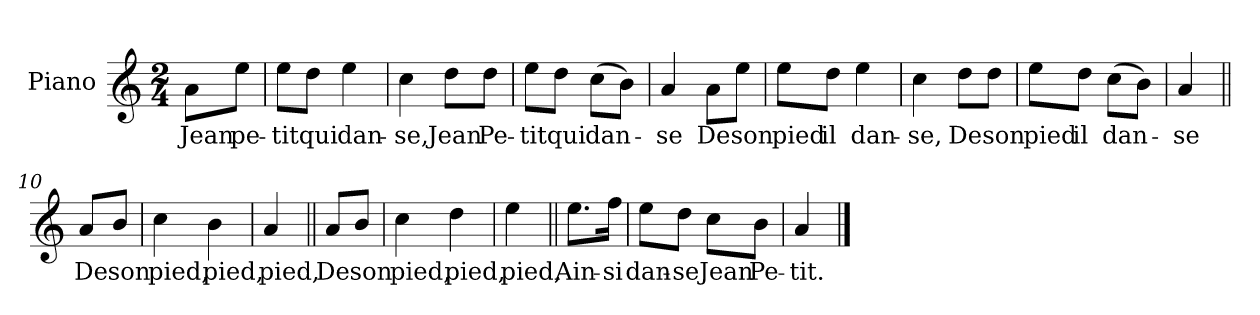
**kern	**text
*part1	*part1
*staff1	*staff1
*I"Piano	*
*I'Pno	*
*clefG2	*
*k[]	*
*M2/4	*
=1	=1
!	!LO:LY:b
8a\L	Jean
!	!LO:LY:b
8ee\J	pe-
=2	=2
!	!LO:LY:b
8ee\L	-tit
!	!LO:LY:b
8dd\J	qui
!	!LO:LY:b
4ee\	dan-
=3	=3
!	!LO:LY:b
4cc\	-se,
!	!LO:LY:b
8dd\L	Jean
!	!LO:LY:b
8dd\J	Pe-
=4	=4
!	!LO:LY:b
8ee\L	-tit
!	!LO:LY:b
8dd\J	qui
!	!LO:LY:b
(>8cc\L	dan-
8b\J)	.
=5	=5
!	!LO:LY:b
4a/	-se
!	!LO:LY:b
8a\L	De
!	!LO:LY:b
8ee\J	son
=6	=6
!	!LO:LY:b
8ee\L	pied
!	!LO:LY:b
8dd\J	il
!	!LO:LY:b
4ee\	dan-
=7	=7
!	!LO:LY:b
4cc\	-se,
!	!LO:LY:b
8dd\L	De
!	!LO:LY:b
8dd\J	son
=8	=8
!	!LO:LY:b
8ee\L	pied
!	!LO:LY:b
8dd\J	il
!	!LO:LY:b
(>8cc\L	dan-
8b\J)	.
=9	=9
!	!LO:LY:b
4a/	-se
=10||	=10||
!	!LO:LY:b
8a/L	De
!	!LO:LY:b
8b/J	son
=11	=11
!	!LO:LY:b
4cc\	pied,
!	!LO:LY:b
4b\	pied,
=12	=12
!	!LO:LY:b
4a/	pied,
!!LO:LB:g=z
=13||	=13||
!	!LO:LY:b
8a/L	De
!	!LO:LY:b
8b/J	son
=14	=14
!	!LO:LY:b
4cc\	pied,
!	!LO:LY:b
4dd\	pied,
=15	=15
!	!LO:LY:b
4ee\	pied,
=16||	=16||
!	!LO:LY:b
8.ee\L	Ain-
!	!LO:LY:b
16ff\Jk	-si
=17	=17
!	!LO:LY:b
8ee\L	dan-
!	!LO:LY:b
8dd\J	-se
!	!LO:LY:b
8cc\L	Jean
!	!LO:LY:b
8b\J	Pe-
=18	=18
!	!LO:LY:b
4a/	-tit.
==	==
*-	*-
